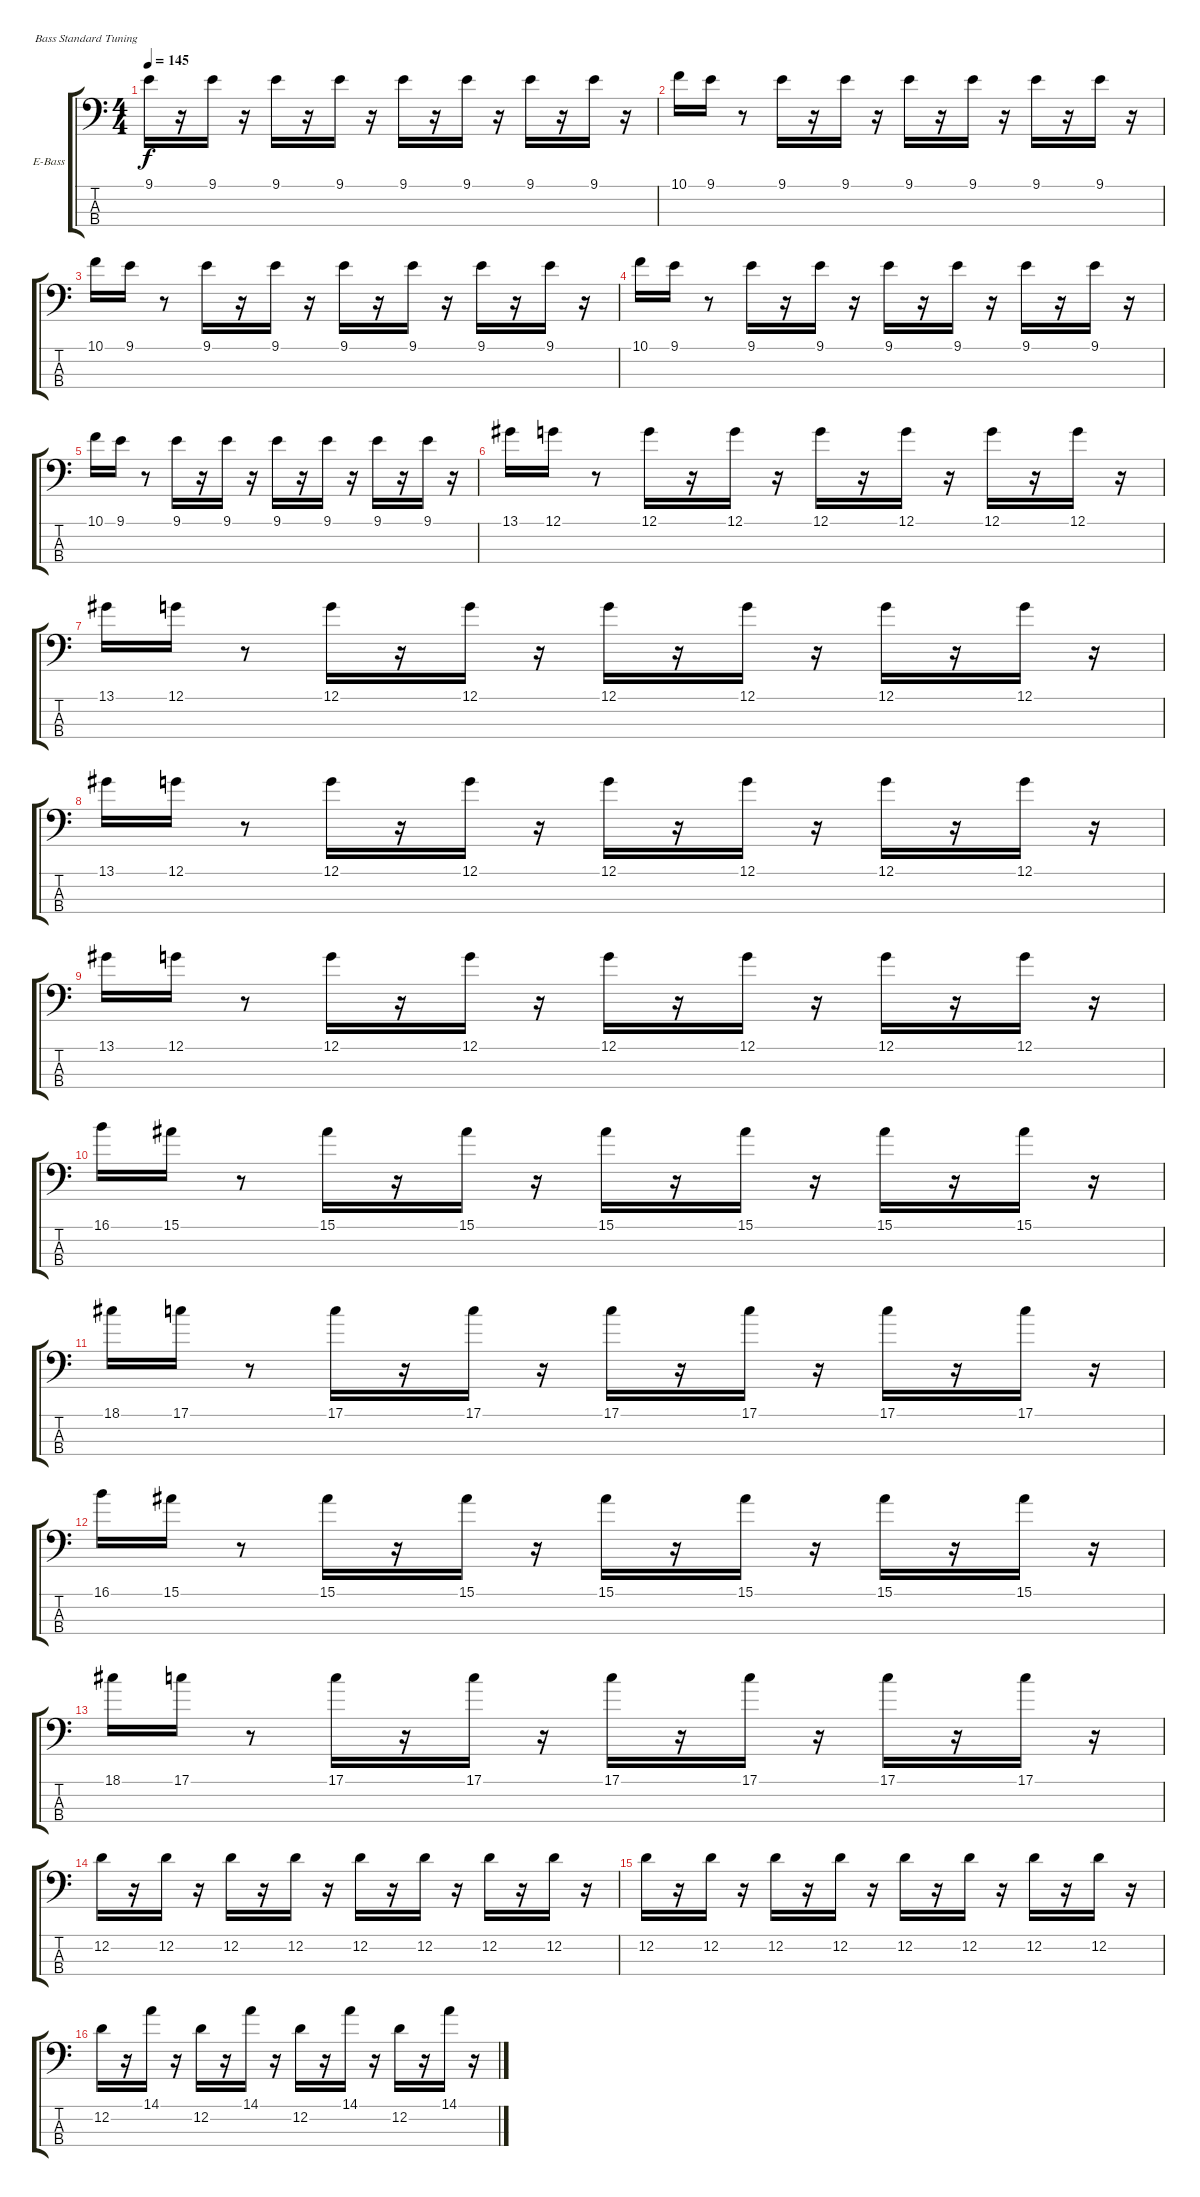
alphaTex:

\defaultSystemsLayout 4
\bracketExtendMode groupsimilarinstruments
\firstSystemTrackNameOrientation horizontal
\otherSystemsTrackNameOrientation horizontal
\track ("Electric Bass" "E-Bass") {instrument electricbassfinger}
\staff {score tabs}
\tuning (G2 D2 A1 E1)
\ts (4 4)
\tempo 145
\clef f4
\ks c
9.1.16{dy f} r.16 9.1.16 r.16 9.1.16 r.16 9.1.16 r.16 9.1.16 r.16 9.1.16 r.16 9.1.16 r.16 9.1.16 r.16 |
10.1.16 9.1.16 r.8 9.1.16 r.16 9.1.16 r.16 9.1.16 r.16 9.1.16 r.16 9.1.16 r.16 9.1.16 r.16 |
10.1.16 9.1.16 r.8 9.1.16 r.16 9.1.16 r.16 9.1.16 r.16 9.1.16 r.16 9.1.16 r.16 9.1.16 r.16 |
10.1.16 9.1.16 r.8 9.1.16 r.16 9.1.16 r.16 9.1.16 r.16 9.1.16 r.16 9.1.16 r.16 9.1.16 r.16 |
10.1.16 9.1.16 r.8 9.1.16 r.16 9.1.16 r.16 9.1.16 r.16 9.1.16 r.16 9.1.16 r.16 9.1.16 r.16 |
13.1.16 12.1.16 r.8 12.1.16 r.16 12.1.16 r.16 12.1.16 r.16 12.1.16 r.16 12.1.16 r.16 12.1.16 r.16 |
13.1.16 12.1.16 r.8 12.1.16 r.16 12.1.16 r.16 12.1.16 r.16 12.1.16 r.16 12.1.16 r.16 12.1.16 r.16 |
13.1.16 12.1.16 r.8 12.1.16 r.16 12.1.16 r.16 12.1.16 r.16 12.1.16 r.16 12.1.16 r.16 12.1.16 r.16 |
13.1.16 12.1.16 r.8 12.1.16 r.16 12.1.16 r.16 12.1.16 r.16 12.1.16 r.16 12.1.16 r.16 12.1.16 r.16 |
16.1.16 15.1.16 r.8 15.1.16 r.16 15.1.16 r.16 15.1.16 r.16 15.1.16 r.16 15.1.16 r.16 15.1.16 r.16 |
18.1.16 17.1.16 r.8 17.1.16 r.16 17.1.16 r.16 17.1.16 r.16 17.1.16 r.16 17.1.16 r.16 17.1.16 r.16 |
16.1.16 15.1.16 r.8 15.1.16 r.16 15.1.16 r.16 15.1.16 r.16 15.1.16 r.16 15.1.16 r.16 15.1.16 r.16 |
18.1.16 17.1.16 r.8 17.1.16 r.16 17.1.16 r.16 17.1.16 r.16 17.1.16 r.16 17.1.16 r.16 17.1.16 r.16 |
12.2.16 r.16 12.2.16 r.16 12.2.16 r.16 12.2.16 r.16 12.2.16 r.16 12.2.16 r.16 12.2.16 r.16 12.2.16 r.16 |
12.2.16 r.16 12.2.16 r.16 12.2.16 r.16 12.2.16 r.16 12.2.16 r.16 12.2.16 r.16 12.2.16 r.16 12.2.16 r.16 |
12.2.16 r.16 14.1.16 r.16 12.2.16 r.16 14.1.16 r.16 12.2.16 r.16 14.1.16 r.16 12.2.16 r.16 14.1.16 r.16
